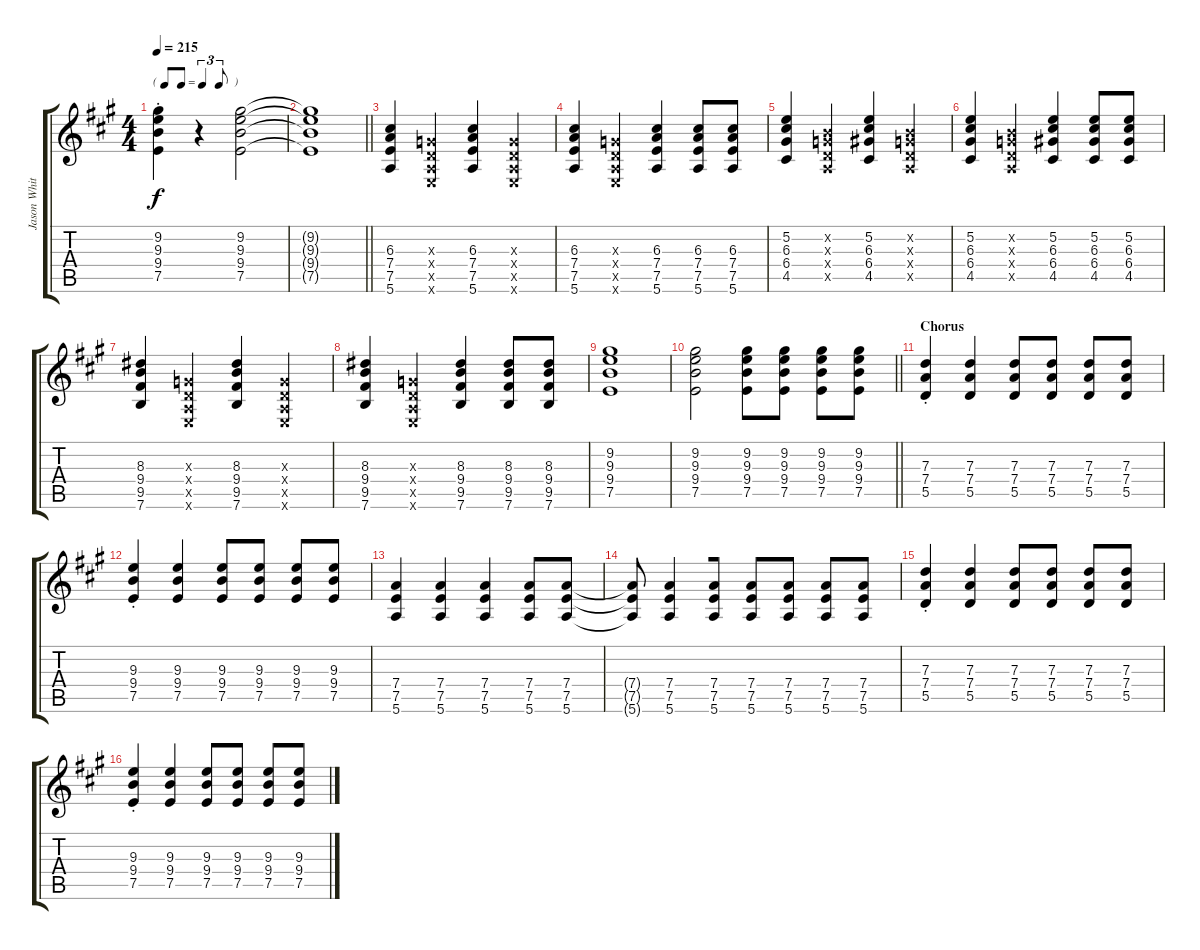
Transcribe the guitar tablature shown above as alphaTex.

\track ("Jason White (Lead Guitar)" "Jason Whit") {instrument distortionguitar}
\staff {score tabs}
\tuning (E4 B3 G3 D3 A2 E2) {hide}
\ts (4 4)
\tf triplet8th
\tempo 215
\clef g2
\ks a
(9.2{st} 9.3{st} 9.4{st} 7.5{st}).4{dy f} r.4 (9.2 9.3 9.4 7.5).2 |
\barLineRight lightlight
(9.2{t} 9.3{t} 9.4{t} 7.5{t}).1 |
(6.3 7.4 7.5 5.6).4 (0.3{x} 0.4{x} 0.5{x} 0.6{x}).4 (6.3 7.4 7.5 5.6).4 (0.3{x} 0.4{x} 0.5{x} 0.6{x}).4 |
(6.3 7.4 7.5 5.6).4 (0.3{x} 0.4{x} 0.5{x} 0.6{x}).4 (6.3 7.4 7.5 5.6).4 (6.3 7.4 7.5 5.6).8 (6.3 7.4 7.5 5.6).8 |
(5.2 6.3 6.4 4.5).4 (0.2{x} 0.3{x} 0.4{x} 0.5{x}).4 (5.2 6.3 6.4 4.5).4 (0.2{x} 0.3{x} 0.4{x} 0.5{x}).4 |
(5.2 6.3 6.4 4.5).4 (0.2{x} 0.3{x} 0.4{x} 0.5{x}).4 (5.2 6.3 6.4 4.5).4 (5.2 6.3 6.4 4.5).8 (5.2 6.3 6.4 4.5).8 |
(8.3 9.4 9.5 7.6).4 (0.3{x} 0.4{x} 0.5{x} 0.6{x}).4 (8.3 9.4 9.5 7.6).4 (0.3{x} 0.4{x} 0.5{x} 0.6{x}).4 |
(8.3 9.4 9.5 7.6).4 (0.3{x} 0.4{x} 0.5{x} 0.6{x}).4 (8.3 9.4 9.5 7.6).4 (8.3 9.4 9.5 7.6).8 (8.3 9.4 9.5 7.6).8 |
(9.2 9.3 9.4 7.5).1 |
\barLineRight lightlight
(9.2 9.3 9.4 7.5).2 (9.2 9.3 9.4 7.5).8 (9.2 9.3 9.4 7.5).8 (9.2 9.3 9.4 7.5).8 (9.2 9.3 9.4 7.5).8 |
\section ("" "Chorus")
(7.3{st} 7.4{st} 5.5{st}).4 (7.3 7.4 5.5).4 (7.3 7.4 5.5).8 (7.3 7.4 5.5).8 (7.3 7.4 5.5).8 (7.3 7.4 5.5).8 |
(9.3{st} 9.4{st} 7.5{st}).4 (9.3 9.4 7.5).4 (9.3 9.4 7.5).8 (9.3 9.4 7.5).8 (9.3 9.4 7.5).8 (9.3 9.4 7.5).8 |
(7.4 7.5 5.6).4 (7.4 7.5 5.6).4 (7.4 7.5 5.6).4 (7.4 7.5 5.6).8 (7.4 7.5 5.6).8 |
(7.4{t} 7.5{t} 5.6{t}).8 (7.4 7.5 5.6).4{beam merge} (7.4 7.5 5.6).8 (7.4 7.5 5.6).8 (7.4 7.5 5.6).8 (7.4 7.5 5.6).8 (7.4 7.5 5.6).8 |
(7.3{st} 7.4{st} 5.5{st}).4 (7.3 7.4 5.5).4 (7.3 7.4 5.5).8 (7.3 7.4 5.5).8 (7.3 7.4 5.5).8 (7.3 7.4 5.5).8 |
(9.3{st} 9.4{st} 7.5{st}).4 (9.3 9.4 7.5).4 (9.3 9.4 7.5).8 (9.3 9.4 7.5).8 (9.3 9.4 7.5).8 (9.3 9.4 7.5).8
